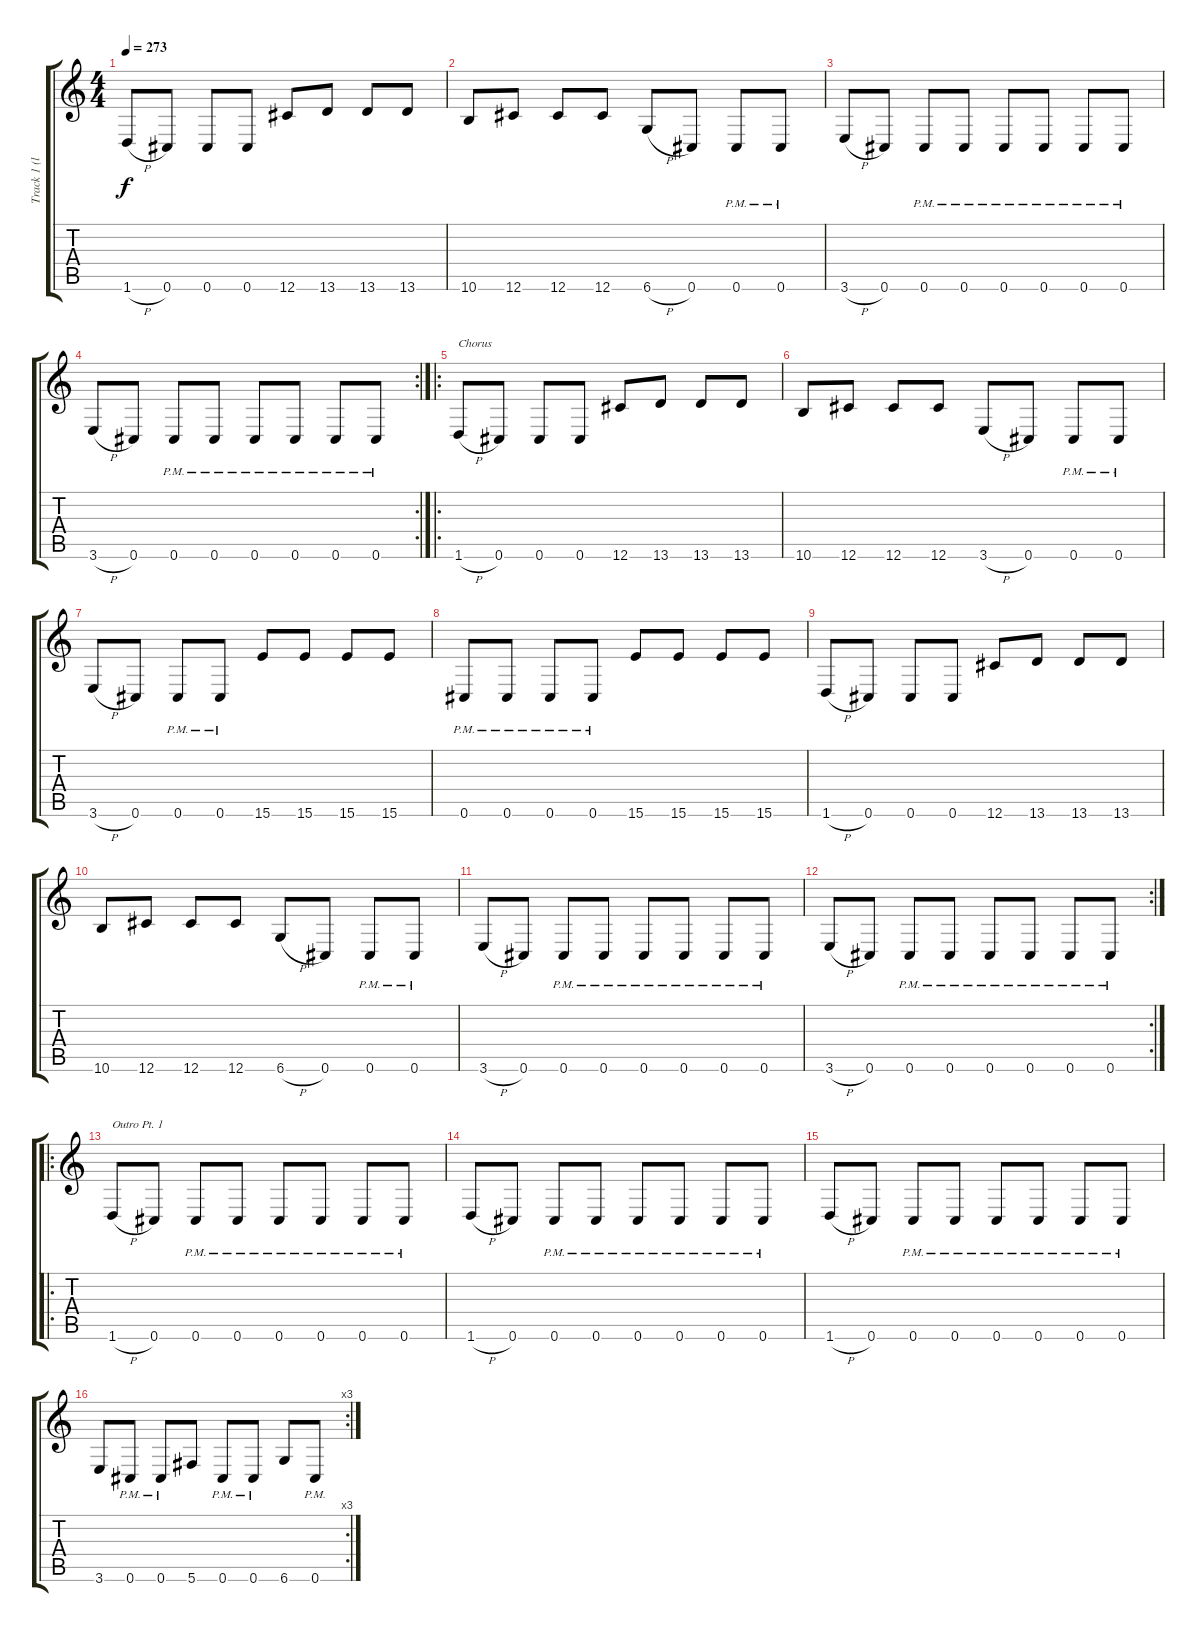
\track ("Track 1 (left)" "Track 1 (l") {instrument overdrivenguitar}
\staff {score tabs}
\tuning (Eb4 Bb3 Gb3 Db3 Ab2 Db2) {hide}
\ts (4 4)
\tempo 273
\clef g2
\ks c
1.6{h}.8{dy f} 0.6.8 0.6.8 0.6.8 12.6.8 13.6.8 13.6.8 13.6.8 |
10.6.8 12.6.8 12.6.8 12.6.8 6.6{h}.8 0.6.8 0.6{pm}.8 0.6{pm}.8 |
3.6{h}.8 0.6.8 0.6{pm}.8 0.6{pm}.8 0.6{pm}.8 0.6{pm}.8 0.6{pm}.8 0.6{pm}.8 |
\rc 2
3.6{h}.8 0.6.8 0.6{pm}.8 0.6{pm}.8 0.6{pm}.8 0.6{pm}.8 0.6{pm}.8 0.6{pm}.8 |
\ro
1.6{h}.8{txt "Chorus"} 0.6.8 0.6.8 0.6.8 12.6.8 13.6.8 13.6.8 13.6.8 |
10.6.8 12.6.8 12.6.8 12.6.8 3.6{h}.8 0.6.8 0.6{pm}.8 0.6{pm}.8 |
3.6{h}.8 0.6.8 0.6{pm}.8 0.6{pm}.8 15.6.8 15.6.8 15.6.8 15.6.8 |
0.6{pm}.8 0.6{pm}.8 0.6{pm}.8 0.6{pm}.8 15.6.8 15.6.8 15.6.8 15.6.8 |
1.6{h}.8 0.6.8 0.6.8 0.6.8 12.6.8 13.6.8 13.6.8 13.6.8 |
10.6.8 12.6.8 12.6.8 12.6.8 6.6{h}.8 0.6.8 0.6{pm}.8 0.6{pm}.8 |
3.6{h}.8 0.6.8 0.6{pm}.8 0.6{pm}.8 0.6{pm}.8 0.6{pm}.8 0.6{pm}.8 0.6{pm}.8 |
\rc 2
3.6{h}.8 0.6.8 0.6{pm}.8 0.6{pm}.8 0.6{pm}.8 0.6{pm}.8 0.6{pm}.8 0.6{pm}.8 |
\ro
1.6{h}.8{txt "Outro Pt. 1"} 0.6.8 0.6{pm}.8 0.6{pm}.8 0.6{pm}.8 0.6{pm}.8 0.6{pm}.8 0.6{pm}.8 |
1.6{h}.8 0.6.8 0.6{pm}.8 0.6{pm}.8 0.6{pm}.8 0.6{pm}.8 0.6{pm}.8 0.6{pm}.8 |
1.6{h}.8 0.6.8 0.6{pm}.8 0.6{pm}.8 0.6{pm}.8 0.6{pm}.8 0.6{pm}.8 0.6{pm}.8 |
\rc 3
3.6.8 0.6{pm}.8 0.6{pm}.8 5.6.8 0.6{pm}.8 0.6{pm}.8 6.6.8 0.6{pm}.8
